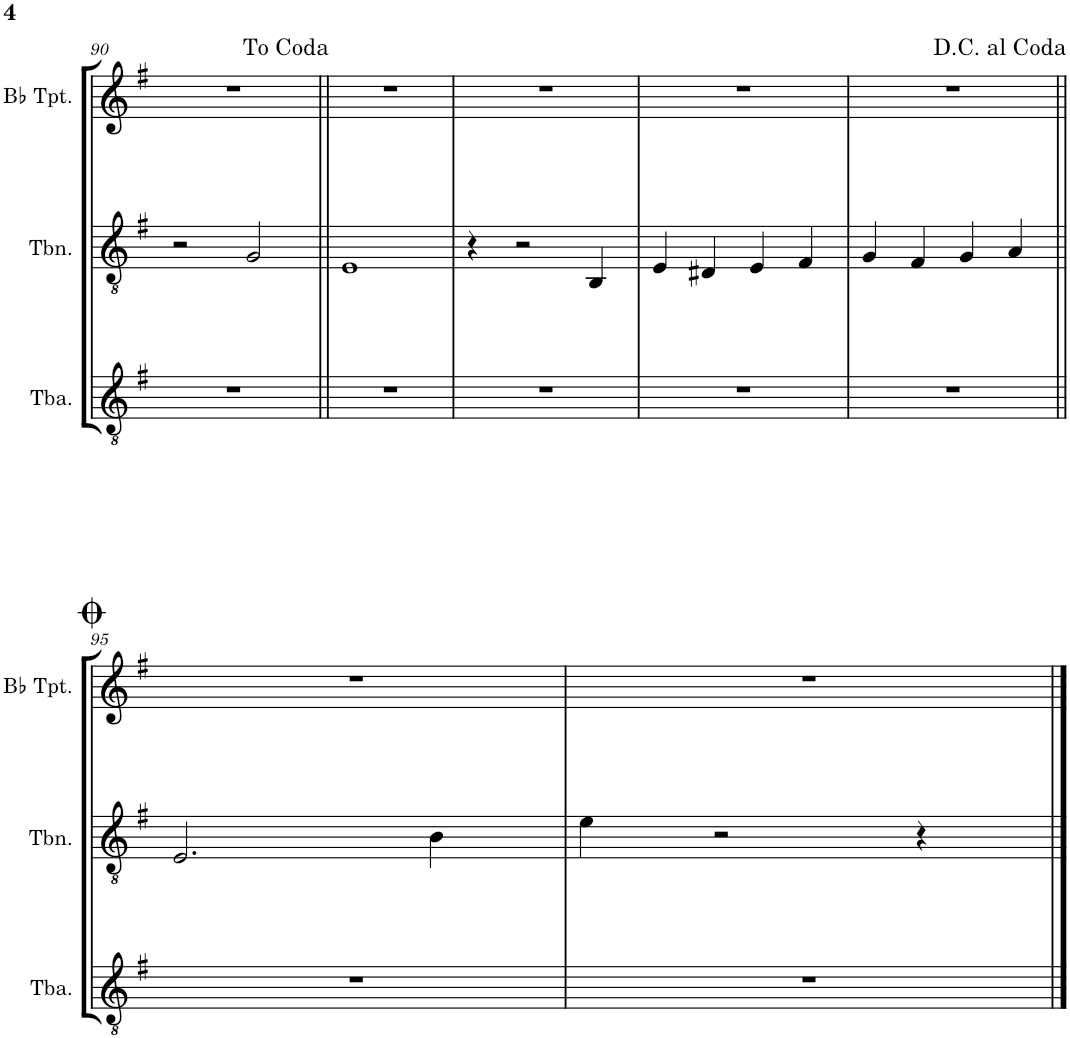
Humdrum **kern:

**kern	**kern	**kern
*part3	*part2	*part1
*staff3	*staff2	*staff1
*I"Tuba	*I"Trombone	*I"Bb Trumpet
*I'Tba.	*I'Tbn.	*I'Bb Tpt.
!!LO:PB:g=z
*clefGv2	*clefGv2	*clefG2
*Trd1c2	*Trd1c2	*Trd1c2
*k[f#]	*k[f#]	*k[f#]
*M4/4	*M4/4	*M4/4
=90	=90	=90
1r	2r	1r
.	2G/	.
=91||	=91||	=91||
1r	1E	1r
=92	=92	=92
1r	4r	1r
.	2r	.
.	4BB/	.
=93	=93	=93
1r	4E/	1r
.	4D#X/	.
.	4E/	.
.	4F#/	.
=94	=94	=94
1r	4G/	1r
.	4F#/	.
.	4G/	.
.	4A/	.
!!LO:LB:g=z
=95||	=95||	=95||
1r	2.E/	1r
.	4B\	.
=96	=96	=96
1r	4e\	1r
.	2r	.
.	4r	.
==	==	==
*-	*-	*-
